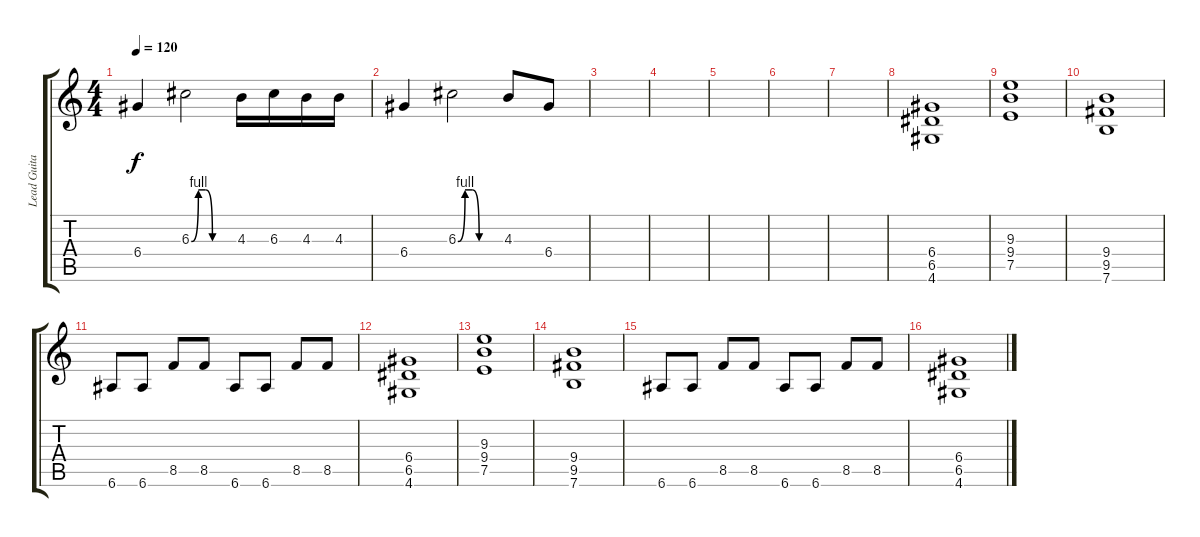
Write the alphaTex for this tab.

\track ("Lead Guitar" "Lead Guita") {instrument overdrivenguitar}
\staff {score tabs}
\tuning (E4 B3 G3 D3 A2 E2) {hide}
\ts (4 4)
\tempo 120
\clef g2
\ks c
6.4.4{dy f} 6.3{be (custom 0 0 10 4 20 4 30 0 60 0)}.2 4.3.16 6.3.16 4.3.16 4.3.16 |
6.4.4 6.3{be (custom 0 0 10 4 20 4 30 0 60 0)}.2 4.3.8 6.4.8 |
|
|
|
|
|
(6.4 6.5 4.6).1 |
(9.3 9.4 7.5).1 |
(9.4 9.5 7.6).1 |
6.6.8 6.6.8 8.5.8 8.5.8 6.6.8 6.6.8 8.5.8 8.5.8 |
(6.4 6.5 4.6).1 |
(9.3 9.4 7.5).1 |
(9.4 9.5 7.6).1 |
6.6.8 6.6.8 8.5.8 8.5.8 6.6.8 6.6.8 8.5.8 8.5.8 |
(6.4 6.5 4.6).1
